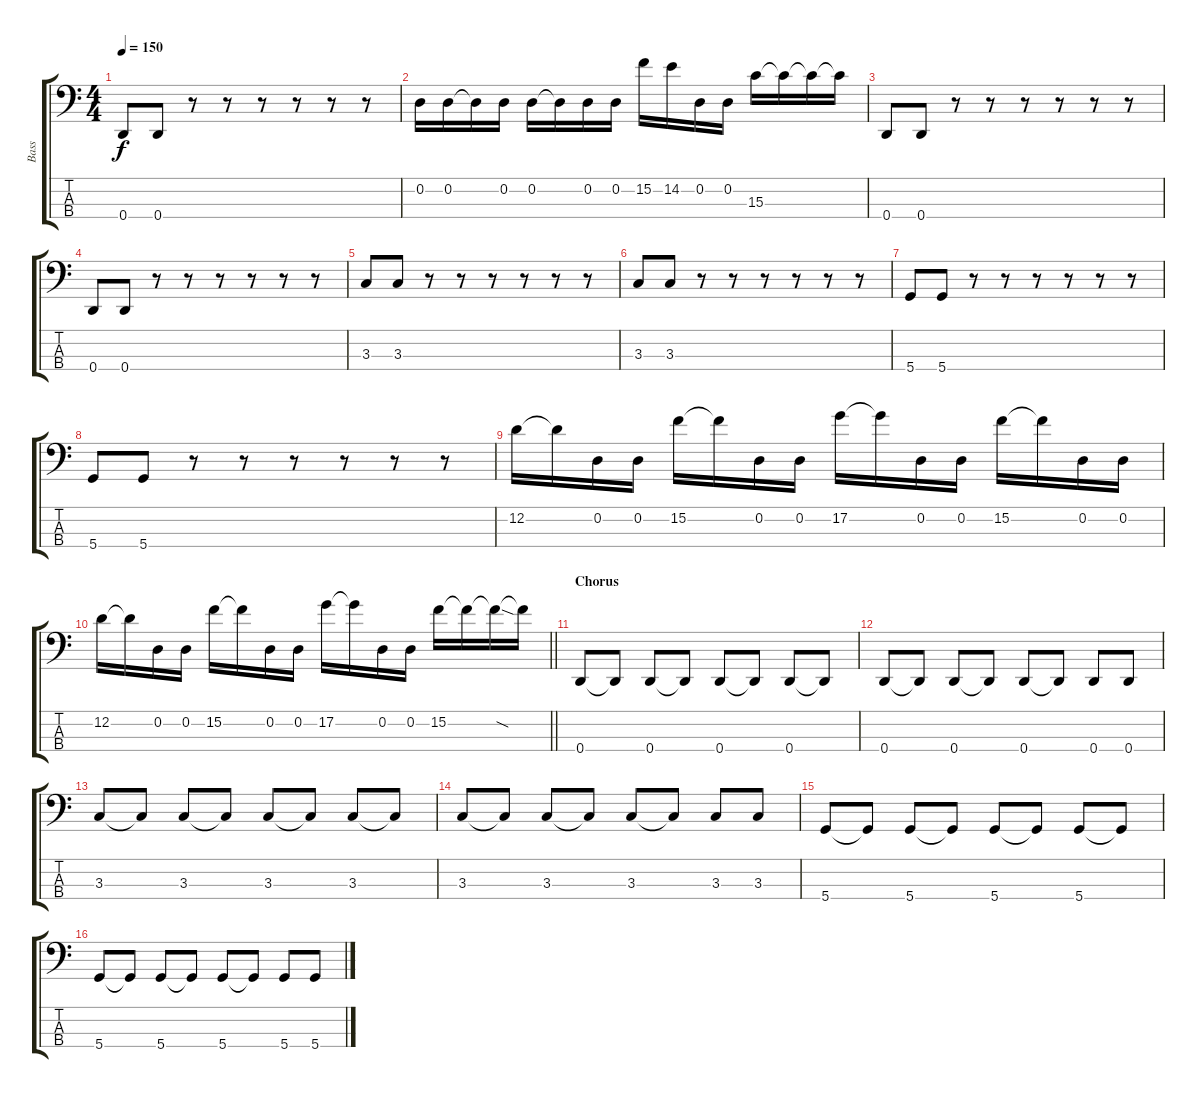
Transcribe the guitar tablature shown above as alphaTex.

\track ("Bass" "Bass") {instrument electricbassfinger}
\staff {score tabs}
\tuning (G2 D2 A1 D1) {hide}
\ts (4 4)
\tempo 150
\clef f4
\ks c
0.4.8{dy f} 0.4.8 r.8 r.8 r.8 r.8 r.8 r.8 |
0.2.16 0.2.16 0.2{t}.16 0.2.16 0.2.16 0.2{t}.16 0.2.16 0.2.16 15.2.16 14.2.16 0.2.16 0.2.16 15.3.16 15.3{t}.16 15.3{t}.16 15.3{t}.16 |
0.4.8 0.4.8 r.8 r.8 r.8 r.8 r.8 r.8 |
0.4.8 0.4.8 r.8 r.8 r.8 r.8 r.8 r.8 |
3.3.8 3.3.8 r.8 r.8 r.8 r.8 r.8 r.8 |
3.3.8 3.3.8 r.8 r.8 r.8 r.8 r.8 r.8 |
5.4.8 5.4.8 r.8 r.8 r.8 r.8 r.8 r.8 |
5.4.8 5.4.8 r.8 r.8 r.8 r.8 r.8 r.8 |
12.2.16 12.2{t}.16 0.2.16 0.2.16 15.2.16 15.2{t}.16 0.2.16 0.2.16 17.2.16 17.2{t}.16 0.2.16 0.2.16 15.2.16 15.2{t}.16 0.2.16 0.2.16 |
\barLineRight lightlight
12.2.16 12.2{t}.16 0.2.16 0.2.16 15.2.16 15.2{t}.16 0.2.16 0.2.16 17.2.16 17.2{t}.16 0.2.16 0.2.16 15.2.16 15.2{t}.16 15.2{sod t}.16 15.2{t}.16 |
\section ("" "Chorus")
0.4.8 0.4{t}.8 0.4.8 0.4{t}.8 0.4.8 0.4{t}.8 0.4.8 0.4{t}.8 |
0.4.8 0.4{t}.8 0.4.8 0.4{t}.8 0.4.8 0.4{t}.8 0.4.8 0.4.8 |
3.3.8 3.3{t}.8 3.3.8 3.3{t}.8 3.3.8 3.3{t}.8 3.3.8 3.3{t}.8 |
3.3.8 3.3{t}.8 3.3.8 3.3{t}.8 3.3.8 3.3{t}.8 3.3.8 3.3.8 |
5.4.8 5.4{t}.8 5.4.8 5.4{t}.8 5.4.8 5.4{t}.8 5.4.8 5.4{t}.8 |
5.4.8 5.4{t}.8 5.4.8 5.4{t}.8 5.4.8 5.4{t}.8 5.4.8 5.4.8
